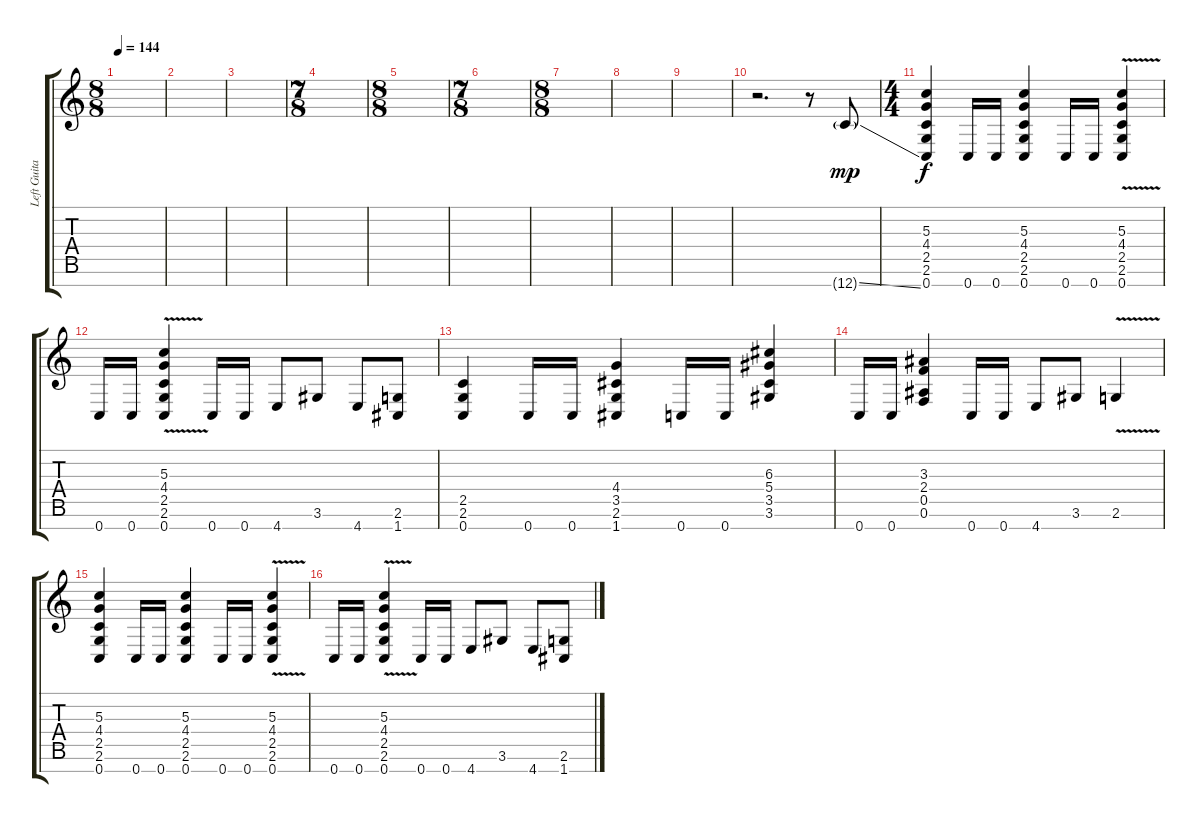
\track ("Left Guitar" "Left Guita") {instrument distortionguitar}
\staff {score tabs}
\tuning (F4 C4 G3 Eb3 Bb2 F2 C2) {hide}
\ts (8 8)
\tempo 144
\clef g2
\ks c
|
|
|
\ts (7 8)
|
\ts (8 8)
|
\ts (7 8)
|
\ts (8 8)
|
|
|
r.2{d} r.8 12.7{ss g}.8{dy mp} |
\ts (4 4)
(5.3 4.4 2.5 2.6 0.7).4{dy f} 0.7.16 0.7.16 (5.3 4.4 2.5 2.6 0.7).4 0.7.16 0.7.16 (5.3{v} 4.4 2.5 2.6 0.7).4 |
0.7.16 0.7.16 (5.3{v} 4.4{v} 2.5 2.6 0.7).4 0.7.16 0.7.16 4.7.8 3.6.8 4.7.8 (2.6 1.7).8 |
(2.5 2.6 0.7).4 0.7.16 0.7.16 (4.4 3.5 2.6 1.7).4 0.7.16 0.7.16 (6.3 5.4 3.5 3.6).4 |
0.7.16 0.7.16 (3.3 2.4 0.5 0.6).4 0.7.16 0.7.16 4.7.8 3.6.8 2.6{v}.4 |
(5.3 4.4 2.5 2.6 0.7).4 0.7.16 0.7.16 (5.3 4.4 2.5 2.6 0.7).4 0.7.16 0.7.16 (5.3{v} 4.4 2.5 2.6 0.7).4 |
0.7.16 0.7.16 (5.3{v} 4.4{v} 2.5 2.6 0.7).4 0.7.16 0.7.16 4.7.8 3.6.8 4.7.8 (2.6 1.7).8
